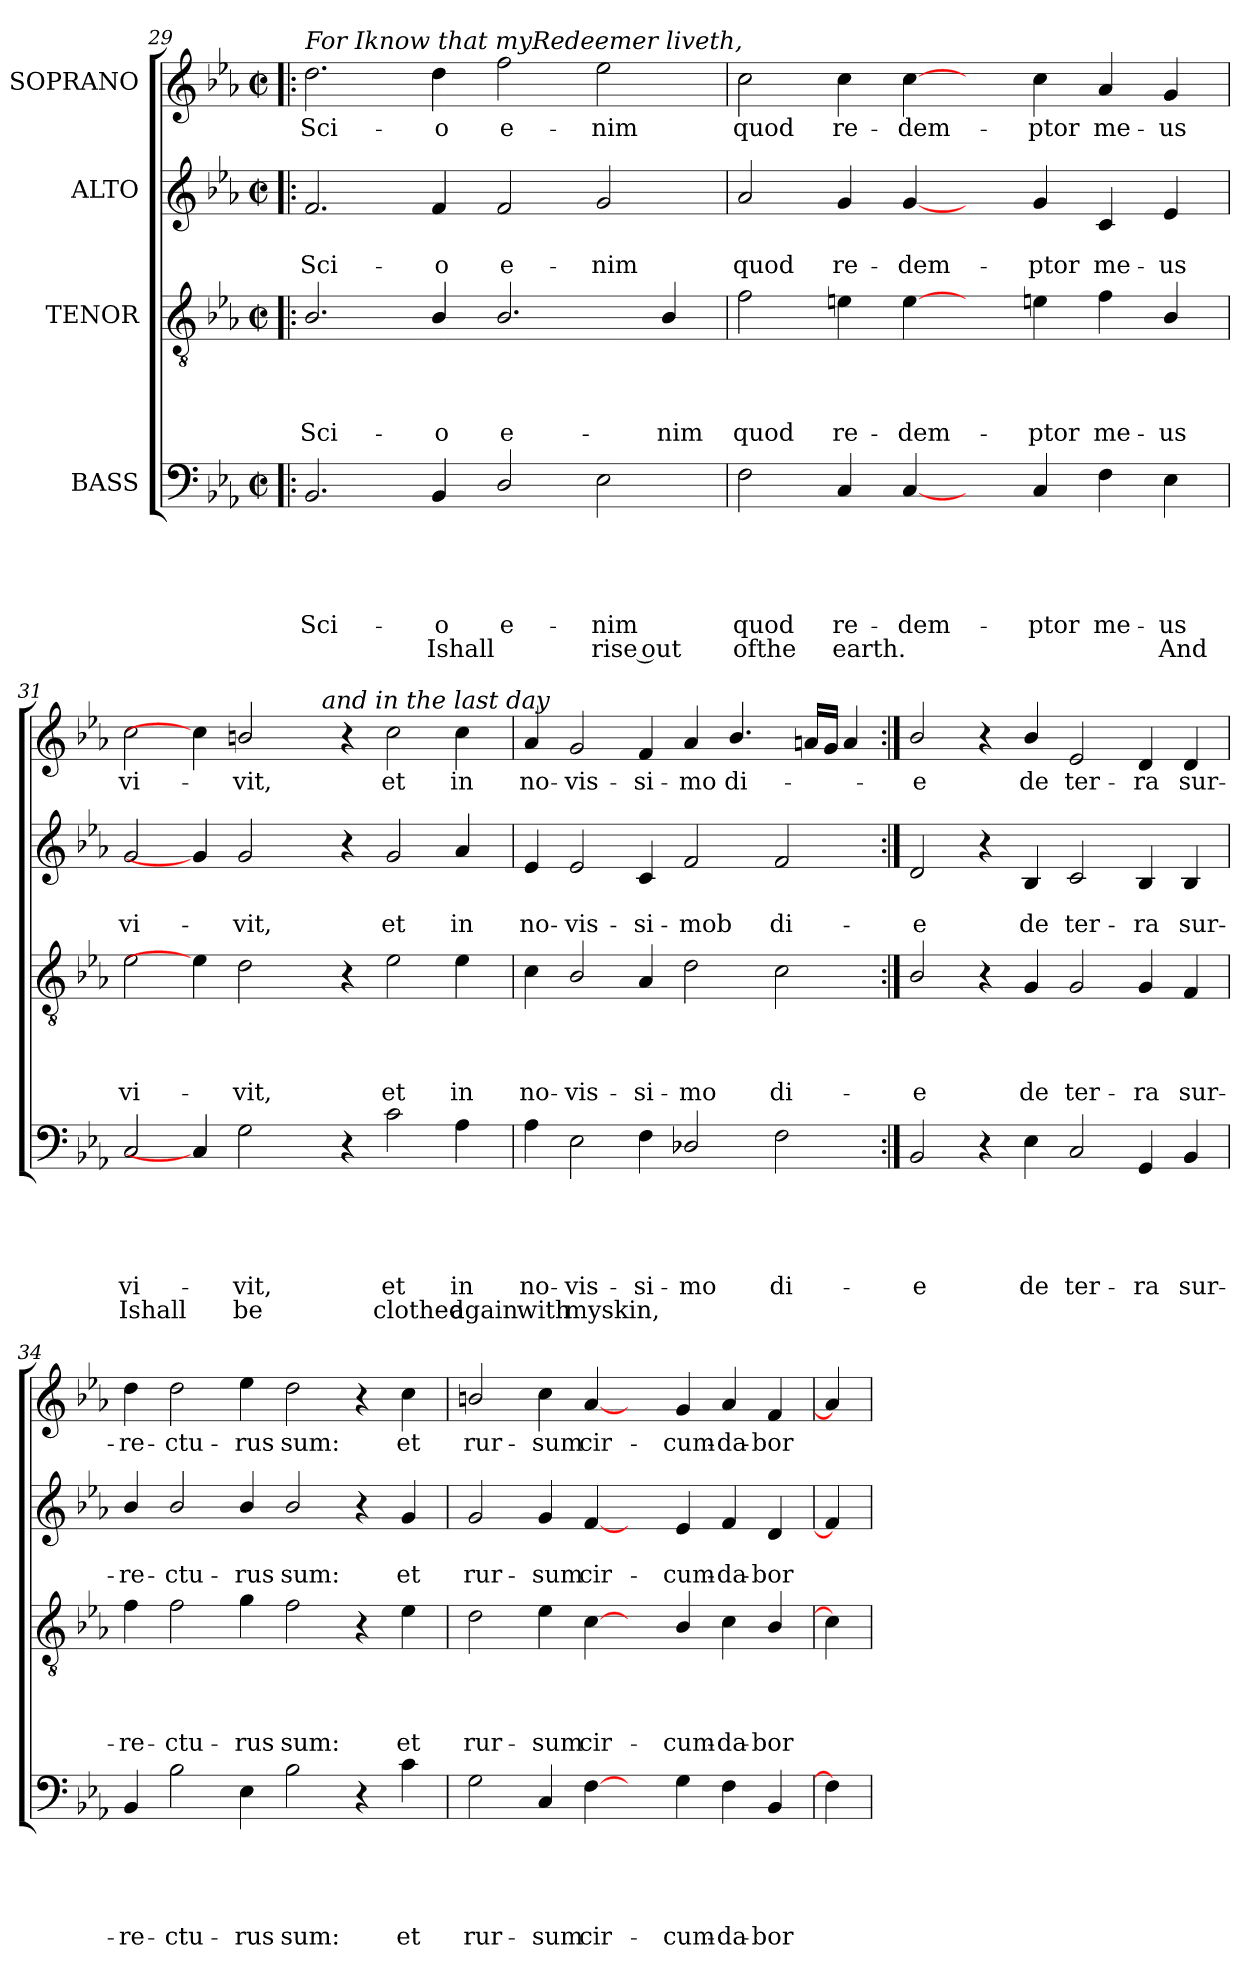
**kern	**text	**text	**text	**text	**text	**text	**kern	**text	**text	**text	**text	**kern	**text	**text	**kern	**text
*part4	*part4	*part4	*part4	*part4	*part4	*part4	*part3	*part3	*part3	*part3	*part3	*part2	*part2	*part2	*part1	*part1
*staff4	*staff4	*staff4	*staff4	*staff4	*staff4	*staff4	*staff3	*staff3	*staff3	*staff3	*staff3	*staff2	*staff2	*staff2	*staff1	*staff1
*I"BASS	*	*	*	*	*	*	*I"TENOR	*	*	*	*	*I"ALTO	*	*	*I"SOPRANO	*
!!LO:LB:g=z
*clefF4	*	*	*	*	*	*	*clefGv2	*	*	*	*	*clefG2	*	*	*clefG2	*
*k[b-e-a-]	*	*	*	*	*	*	*k[b-e-a-]	*	*	*	*	*k[b-e-a-]	*	*	*k[b-e-a-]	*
*E-:	*	*	*	*	*	*	*E-:	*	*	*	*	*E-:	*	*	*E-:	*
*M2/2	*	*	*	*	*	*	*M2/2	*	*	*	*	*M2/2	*	*	*M2/2	*
*met(c|)	*	*	*	*	*	*	*met(c|)	*	*	*	*	*met(c|)	*	*	*met(c|)	*
=29!|:	=29!|:	=29!|:	=29!|:	=29!|:	=29!|:	=29!|:	=29!|:	=29!|:	=29!|:	=29!|:	=29!|:	=29!|:	=29!|:	=29!|:	=29!|:	=29!|:
!	!	!	!	!	!	!	!	!	!	!	!	!	!	!	!LO:TX:a:i:t=For Iknow that myRedeemer liveth,	!
!	!	!	!	!	!LO:LY:b	!	!	!	!	!	!LO:LY:b	!	!	!LO:LY:b	!	!LO:LY:b
2.BB-/	.	.	.	.	Sci-	.	2.B-/	.	.	.	Sci-	2.f/	.	Sci-	2.dd\	Sci-
!	!	!	!	!	!LO:LY:b	!LO:LY:b	!	!	!	!	!LO:LY:b	!	!	!LO:LY:b	!	!LO:LY:b
4BB-/	.	.	.	.	-o	Ishall	4B-/	.	.	.	-o	4f/	.	-o	4dd\	-o
!	!	!	!	!	!LO:LY:b	!	!	!	!	!	!LO:LY:b	!	!	!LO:LY:b	!	!LO:LY:b
2D/	.	.	.	.	e-	.	2.B-/	.	.	.	e-	2f/	.	e-	2ff\	e-
!	!	!	!	!	!LO:LY:b	!LO:LY:b	!	!	!	!	!	!	!	!LO:LY:b	!	!LO:LY:b
2E-\	.	.	.	.	-nim	rise out	.	.	.	.	.	2g/	.	-nim	2ee-\	-nim
!	!	!	!	!	!	!	!	!	!	!	!LO:LY:b	!	!	!	!	!
.	.	.	.	.	.	.	4B-/	.	.	.	-nim	.	.	.	.	.
=30	=30	=30	=30	=30	=30	=30	=30	=30	=30	=30	=30	=30	=30	=30	=30	=30
!	!	!	!	!	!LO:LY:b	!LO:LY:b	!	!	!	!	!LO:LY:b	!	!	!LO:LY:b	!	!LO:LY:b
2F\	.	.	.	.	quod	ofthe	2f\	.	.	.	quod	2a-/	.	quod	2cc\	quod
!	!	!	!	!	!LO:LY:b	!LO:LY:b	!	!	!	!	!LO:LY:b	!	!	!LO:LY:b	!	!LO:LY:b
4C/	.	.	.	.	re-	earth.	4en\	.	.	.	re-	4g/	.	re-	4cc\	re-
!	!	!	!	!	!LO:LY:b	!	!	!	!	!	!LO:LY:b	!	!	!LO:LY:b	!	!LO:LY:b
[4C/	.	.	.	.	-dem-	.	[4e\	.	.	.	-dem-	[4g/	.	-dem-	[4cc\	-dem-
4ryy	.	.	.	.	.	.	4ryy	.	.	.	.	4ryy	.	.	4ryy	.
!	!	!	!	!	!LO:LY:b	!	!	!	!	!	!LO:LY:b	!	!	!LO:LY:b	!	!LO:LY:b
4C/	.	.	.	.	-ptor	.	4en\	.	.	.	-ptor	4g/	.	-ptor	4cc\	-ptor
!	!	!	!	!	!LO:LY:b	!	!	!	!	!	!LO:LY:b	!	!	!LO:LY:b	!	!LO:LY:b
4F\	.	.	.	.	me-	.	4f\	.	.	.	me-	4c/	.	me-	4a-/	me-
!	!	!	!	!	!LO:LY:b:rj	!LO:LY:b:rj	!	!	!	!	!LO:LY:b:rj	!	!	!LO:LY:b:rj	!	!LO:LY:b:rj
4E-\	.	.	.	.	-us	And	4B-/	.	.	.	-us	4e-/	.	-us	4g/	-us
=31	=31	=31	=31	=31	=31	=31	=31	=31	=31	=31	=31	=31	=31	=31	=31	=31
!	!	!	!	!	!LO:LY:b	!LO:LY:b	!	!	!	!	!LO:LY:b	!	!	!LO:LY:b	!	!LO:LY:b
*	*	*	*	*	*	*	*	*	*	*	*	*	*	*	*^	*
2C/	.	.	.	.	vi-	Ishall	2e-\	.	.	.	vi-	2g/	.	vi-	2cc\	1ryy	vi-
4C/]	.	.	.	.	.	.	4e\]	.	.	.	.	4g/]	.	.	4cc\]	.	.
!	!	!	!	!	!LO:LY:b	!LO:LY:b	!	!	!	!	!LO:LY:b	!	!	!LO:LY:b	!	!	!LO:LY:b
2G\	.	.	.	.	-vit,	be	2d\	.	.	.	-vit,	2g/	.	-vit,	2bn/	.	-vit,
.	.	.	.	.	.	.	.	.	.	.	.	.	.	.	.	8.ryy	.
!	!	!	!	!	!	!	!	!	!	!	!	!	!	!	!	!LO:TX:a:i:t=and in the last day	!
.	.	.	.	.	.	.	.	.	.	.	.	.	.	.	.	1ryy	.
4r	.	.	.	.	.	.	4r	.	.	.	.	4r	.	.	4r	.	.
!	!	!	!	!	!LO:LY:b	!LO:LY:b	!	!	!	!	!LO:LY:b	!	!	!LO:LY:b	!	!	!LO:LY:b
2c\	.	.	.	.	et	clothed	2e-\	.	.	.	et	2g/	.	et	2cc\	.	et
!	!	!	!	!	!LO:LY:b	!LO:LY:b	!	!	!	!	!LO:LY:b	!	!	!LO:LY:b	!	!	!LO:LY:b
4A-\	.	.	.	.	in	again	4e-\	.	.	.	in	4a-/	.	in	4cc\	.	in
.	.	.	.	.	.	.	.	.	.	.	.	.	.	.	.	16ryy	.
=32	=32	=32	=32	=32	=32	=32	=32	=32	=32	=32	=32	=32	=32	=32	=32	=32	=32
!	!	!	!	!	!LO:LY:b	!LO:LY:b	!	!	!	!	!LO:LY:b	!	!	!LO:LY:b	!	!	!LO:LY:b
*	*	*	*	*	*	*	*	*	*	*	*	*	*	*	*v	*v	*
4A-\	.	.	.	.	no-	with	4c\	.	.	.	no-	4e-/	.	no-	4a-/	no-
!	!	!	!	!	!LO:LY:b:rj	!LO:LY:b:rj	!	!	!	!	!LO:LY:b:rj	!	!	!LO:LY:b:rj	!	!LO:LY:b:rj
2E-\	.	.	.	.	-vis-	myskin,	2B-/	.	.	.	-vis-	2e-/	.	-vis-	2g/	-vis-
!	!	!	!	!	!LO:LY:b	!	!	!	!	!	!LO:LY:b	!	!	!LO:LY:b	!	!LO:LY:b
4F\	.	.	.	.	-si-	.	4A-/	.	.	.	-si-	4c/	.	-si-	4f/	-si-
!	!	!	!	!	!LO:LY:b:rj	!	!	!	!	!	!LO:LY:b:rj	!	!	!LO:LY:b:rj	!	!LO:LY:b:rj
2D-X/	.	.	.	.	-mo	.	2d\	.	.	.	-mo	2f/	.	-mob	4a-/	-mo
!	!	!	!	!	!	!	!	!	!	!	!	!	!	!	!	!LO:LY:b
.	.	.	.	.	.	.	.	.	.	.	.	.	.	.	4.b-/	di-
!	!	!	!	!	!LO:LY:b	!	!	!	!	!	!LO:LY:b	!	!	!LO:LY:b	!	!
2F\	.	.	.	.	di-	.	2c\	.	.	.	di-	2f/	.	di-	.	.
.	.	.	.	.	.	.	.	.	.	.	.	.	.	.	16a/LL	.
.	.	.	.	.	.	.	.	.	.	.	.	.	.	.	16g/JJ	.
.	.	.	.	.	.	.	.	.	.	.	.	.	.	.	4a/	.
!!LO:LB:g=z
=33:|!	=33:|!	=33:|!	=33:|!	=33:|!	=33:|!	=33:|!	=33:|!	=33:|!	=33:|!	=33:|!	=33:|!	=33:|!	=33:|!	=33:|!	=33:|!	=33:|!
!	!	!	!	!	!LO:LY:b	!	!	!	!	!	!LO:LY:b	!	!	!LO:LY:b	!	!LO:LY:b
2BB-/	.	.	.	.	-e	.	2B-/	.	.	.	-e	2d/	.	-e	2b-/	-e
4r	.	.	.	.	.	.	4r	.	.	.	.	4r	.	.	4r	.
!	!	!	!	!	!LO:LY:b	!	!	!	!	!	!LO:LY:b	!	!	!LO:LY:b	!	!LO:LY:b
4E-\	.	.	.	.	de	.	4G/	.	.	.	de	4B-/	.	de	4b-/	de
!	!	!	!	!	!LO:LY:b	!	!	!	!	!	!LO:LY:b	!	!	!LO:LY:b	!	!LO:LY:b
2C/	.	.	.	.	ter-	.	2G/	.	.	.	ter-	2c/	.	ter-	2e-/	ter-
!	!	!	!	!	!LO:LY:b	!	!	!	!	!	!LO:LY:b	!	!	!LO:LY:b	!	!LO:LY:b
4GG/	.	.	.	.	-ra	.	4G/	.	.	.	-ra	4B-/	.	-ra	4d/	-ra
!	!	!	!	!	!LO:LY:b	!	!	!	!	!	!LO:LY:b	!	!	!LO:LY:b	!	!LO:LY:b
4BB-/	.	.	.	.	sur-	.	4F/	.	.	.	sur-	4B-/	.	sur-	4d/	sur-
=34	=34	=34	=34	=34	=34	=34	=34	=34	=34	=34	=34	=34	=34	=34	=34	=34
!	!	!	!	!	!LO:LY:b	!	!	!	!	!	!LO:LY:b	!	!	!LO:LY:b	!	!LO:LY:b
4BB-/	.	.	.	.	-re-	.	4f\	.	.	.	-re-	4b-/	.	-re-	4dd\	-re-
!	!	!	!	!	!LO:LY:b	!	!	!	!	!	!LO:LY:b	!	!	!LO:LY:b	!	!LO:LY:b
2B-\	.	.	.	.	-ctu-	.	2f\	.	.	.	-ctu-	2b-/	.	-ctu-	2dd\	-ctu-
!	!	!	!	!	!LO:LY:b	!	!	!	!	!	!LO:LY:b	!	!	!LO:LY:b	!	!LO:LY:b
4E-\	.	.	.	.	-rus	.	4g\	.	.	.	-rus	4b-/	.	-rus	4ee-\	-rus
!	!	!	!	!	!LO:LY:b	!	!	!	!	!	!LO:LY:b	!	!	!LO:LY:b	!	!LO:LY:b
2B-\	.	.	.	.	sum:	.	2f\	.	.	.	sum:	2b-/	.	sum:	2dd\	sum:
4r	.	.	.	.	.	.	4r	.	.	.	.	4r	.	.	4r	.
!	!	!	!	!	!LO:LY:b	!	!	!	!	!	!LO:LY:b	!	!	!LO:LY:b	!	!LO:LY:b
4c\	.	.	.	.	et	.	4e-\	.	.	.	et	4g/	.	et	4cc\	et
=35	=35	=35	=35	=35	=35	=35	=35	=35	=35	=35	=35	=35	=35	=35	=35	=35
!	!	!	!	!	!LO:LY:b	!	!	!	!	!	!LO:LY:b	!	!	!LO:LY:b	!	!LO:LY:b
2G\	.	.	.	.	rur-	.	2d\	.	.	.	rur-	2g/	.	rur-	2bn/	rur-
!	!	!	!	!	!LO:LY:b	!	!	!	!	!	!LO:LY:b	!	!	!LO:LY:b	!	!LO:LY:b
4C/	.	.	.	.	-sum	.	4e-\	.	.	.	-sum	4g/	.	-sum	4cc\	-sum
!	!	!	!	!	!LO:LY:b	!	!	!	!	!	!LO:LY:b	!	!	!LO:LY:b	!	!LO:LY:b
[4F\	.	.	.	.	cir-	.	[4c\	.	.	.	cir-	[4f/	.	cir-	[4a-/	cir-
4ryy	.	.	.	.	.	.	4ryy	.	.	.	.	4ryy	.	.	4ryy	.
!	!	!	!	!	!LO:LY:b	!	!	!	!	!	!LO:LY:b	!	!	!LO:LY:b	!	!LO:LY:b
4G\	.	.	.	.	-cum-	.	4B-/	.	.	.	-cum-	4e-/	.	-cum-	4g/	-cum-
!	!	!	!	!	!LO:LY:b	!	!	!	!	!	!LO:LY:b	!	!	!LO:LY:b	!	!LO:LY:b
4F\	.	.	.	.	-da-	.	4c\	.	.	.	-da-	4f/	.	-da-	4a-/	-da-
!	!	!	!	!	!LO:LY:b:rj	!	!	!	!	!	!LO:LY:b:rj	!	!	!LO:LY:b:rj	!	!LO:LY:b:rj
4BB-/	.	.	.	.	-bor	.	4B-/	.	.	.	-bor	4d/	.	-bor	4f/	-bor
=36	=36	=36	=36	=36	=36	=36	=36	=36	=36	=36	=36	=36	=36	=36	=36	=36
4F\]	.	.	.	.	.	.	4c\]	.	.	.	.	4f/]	.	.	4a-/]	.
=	=	=	=	=	=	=	=	=	=	=	=	=	=	=	=	=
*-	*-	*-	*-	*-	*-	*-	*-	*-	*-	*-	*-	*-	*-	*-	*-	*-
